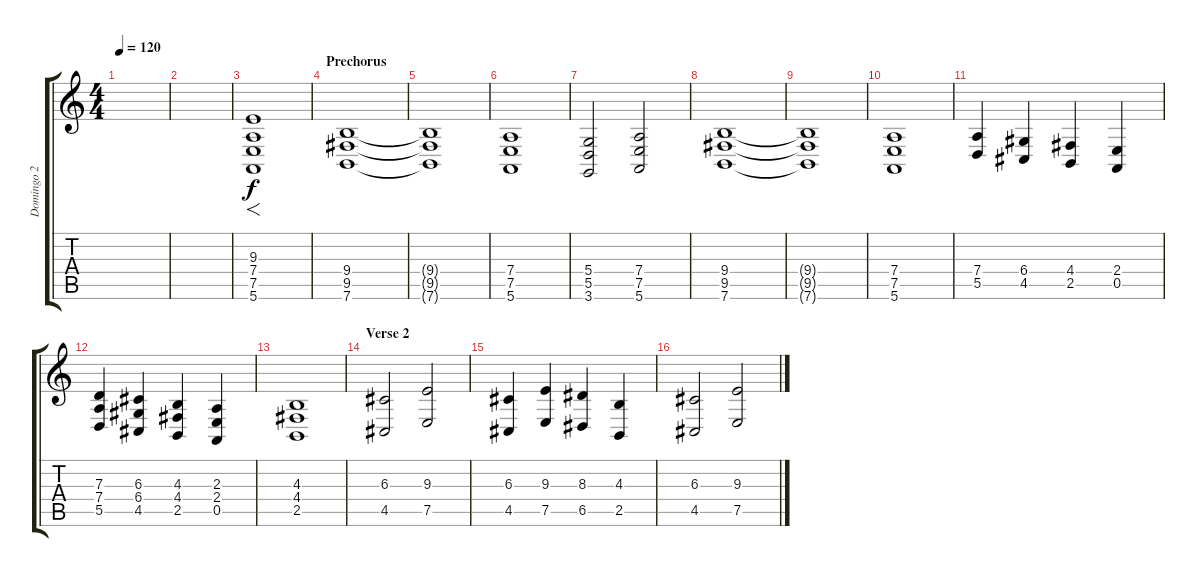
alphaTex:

\track ("Domingo 2" "Domingo 2") {instrument churchorgan}
\staff {score tabs}
\tuning (E4 B3 G3 D3 A2 E2) {hide}
\ts (4 4)
\tempo 120
\clef g2
\ks c
|
|
(9.3 7.4 7.5 5.6).1{f} |
\section ("" "Prechorus")
(9.4 9.5 7.6).1{balance 12} |
(9.4{t} 9.5{t} 7.6{t}).1 |
(7.4 7.5 5.6).1 |
(5.4 5.5 3.6).2 (7.4 7.5 5.6).2 |
(9.4 9.5 7.6).1 |
(9.4{t} 9.5{t} 7.6{t}).1 |
(7.4 7.5 5.6).1 |
(7.4 5.5).4 (6.4 4.5).4 (4.4 2.5).4 (2.4 0.5).4 |
(7.3 7.4 5.5).4 (6.3 6.4 4.5).4 (4.3 4.4 2.5).4 (2.3 2.4 0.5).4 |
(4.3 4.4 2.5).1 |
\section ("" "Verse 2")
(6.3 4.5).2{volume 10 instrument stringensemble1} (9.3 7.5).2 |
(6.3 4.5).4 (9.3 7.5).4 (8.3 6.5).4 (4.3 2.5).4 |
(6.3 4.5).2 (9.3 7.5).2
